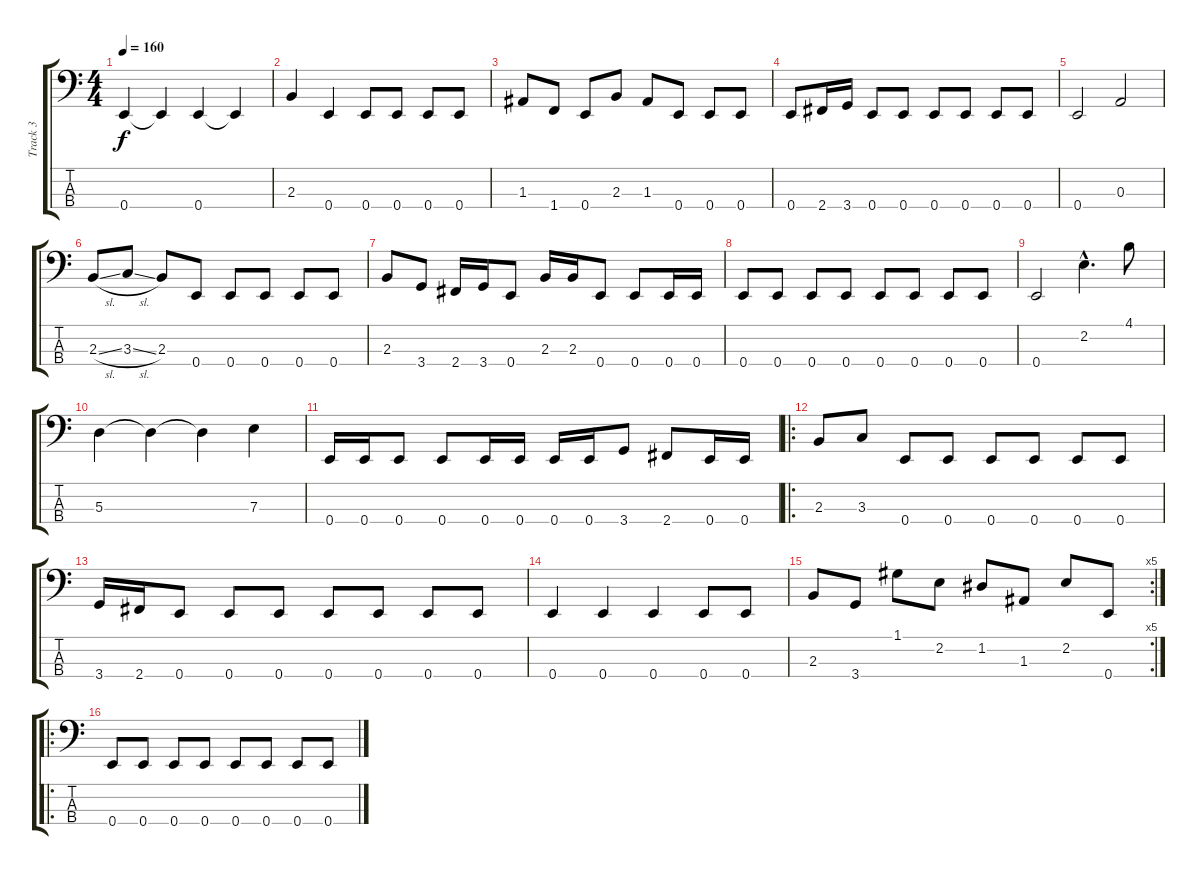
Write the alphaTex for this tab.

\track ("Track 3" "Track 3") {instrument electricbasspick}
\staff {score tabs}
\tuning (G2 D2 A1 E1) {hide}
\ts (4 4)
\tempo 160
\clef f4
\ks c
0.4.4{dy f volume 11 instrument electricbasspick} 0.4{t}.4 0.4.4 0.4{t}.4 |
2.3.4 0.4.4 0.4.8 0.4.8 0.4.8 0.4.8 |
1.3.8 1.4.8 0.4.8 2.3.8 1.3.8 0.4.8 0.4.8 0.4.8 |
0.4.8 2.4.16 3.4.16 0.4.8 0.4.8 0.4.8 0.4.8 0.4.8 0.4.8 |
0.4.2 0.3.2 |
2.3{sl}.8 3.3{sl}.8 2.3.8 0.4.8 0.4.8 0.4.8 0.4.8 0.4.8 |
2.3.8 3.4.8 2.4.16 3.4.16 0.4.8 2.3.16 2.3.16 0.4.8 0.4.8 0.4.16 0.4.16 |
0.4.8 0.4.8 0.4.8 0.4.8 0.4.8 0.4.8 0.4.8 0.4.8 |
0.4.2 2.2{hac}.4{d} 4.1.8 |
5.3.4 5.3{t}.4 5.3{t}.4 7.3.4 |
0.4.16 0.4.16 0.4.8 0.4.8 0.4.16 0.4.16 0.4.16 0.4.16 3.4.8 2.4.8 0.4.16 0.4.16 |
\ro
2.3.8 3.3.8 0.4.8 0.4.8 0.4.8 0.4.8 0.4.8 0.4.8 |
3.4.16 2.4.16 0.4.8 0.4.8 0.4.8 0.4.8 0.4.8 0.4.8 0.4.8 |
0.4.4 0.4.4 0.4.4 0.4.8 0.4.8 |
\rc 5
2.3.8 3.4.8 1.1.8 2.2.8 1.2.8 1.3.8 2.2.8 0.4.8 |
\ro
0.4.8 0.4.8 0.4.8 0.4.8 0.4.8 0.4.8 0.4.8 0.4.8
